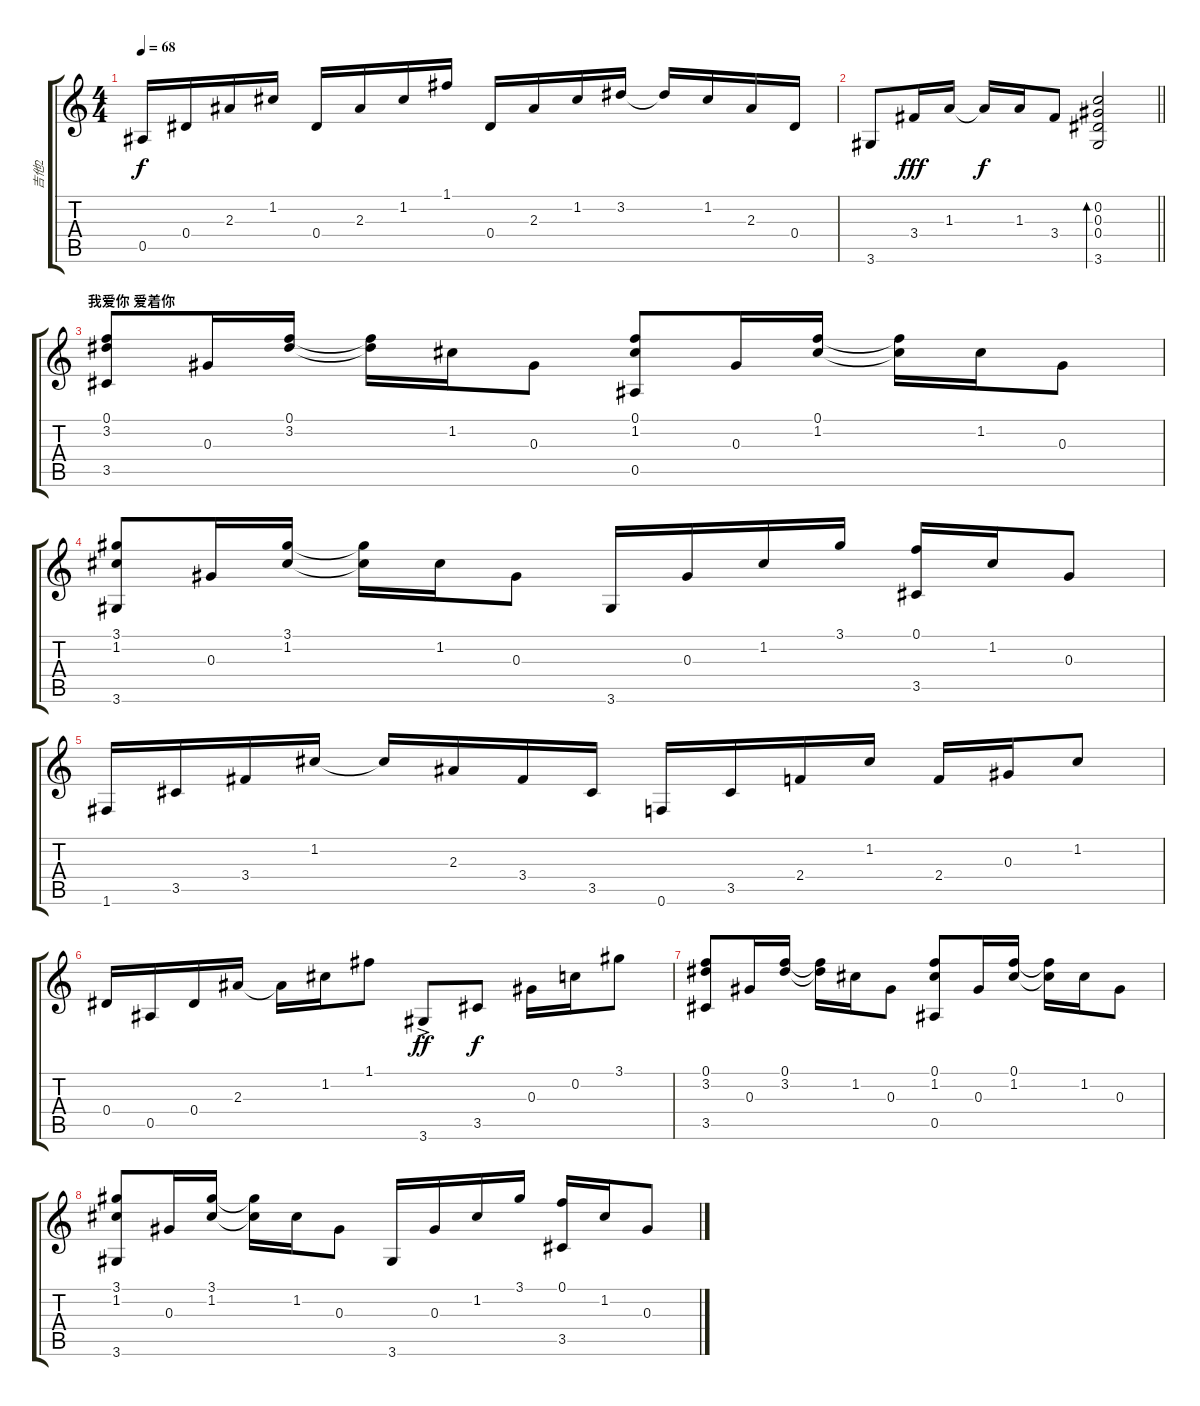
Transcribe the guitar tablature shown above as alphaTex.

\track ("吉他2" "吉他2") {instrument acousticguitarsteel}
\staff {score tabs}
\tuning (F4 C4 Ab3 Eb3 Bb2 F2) {hide}
\ts (4 4)
\tempo 68
\clef g2
\ks c
0.5.16{dy f} 0.4.16 2.3.16 1.2.16 0.4.16 2.3.16 1.2.16 1.1.16 0.4.16 2.3.16 1.2.16 3.2.16 3.2{t}.16 1.2.16 2.3.16 0.4.16 |
\barLineRight lightlight
3.6.8 3.4.16{dy fff} 1.3.16 1.3{t}.16{dy f} 1.3.16 3.4.8 (0.2 0.3 0.4 3.6).2{bd 120} |
\section ("" "我爱你 爱着你")
(0.1 3.2 3.5).8 0.3.16 (0.1 3.2).16 (0.1{t} 3.2{t}).16 1.2.16 0.3.8 (0.1 1.2 0.5).8 0.3.16 (0.1 1.2).16 (0.1{t} 1.2{t}).16 1.2.16 0.3.8 |
(3.1 1.2 3.6).8 0.3.16 (3.1 1.2).16 (3.1{t} 1.2{t}).16 1.2.16 0.3.8 3.6.16 0.3.16 1.2.16 3.1.16 (0.1 3.5).16 1.2.16 0.3.8 |
1.6.16 3.5.16 3.4.16 1.2.16 1.2{t}.16 2.3.16 3.4.16 3.5.16 0.6.16 3.5.16 2.4.16 1.2.16 2.4.16 0.3.16 1.2.8 |
0.4.16 0.5.16 0.4.16 2.3.16 2.3{t}.16 1.2.16 1.1.8 3.6{ac}.8{dy ff} 3.5.8{dy f} 0.3.16 0.2.16 3.1.8 |
(0.1 3.2 3.5).8 0.3.16 (0.1 3.2).16 (0.1{t} 3.2{t}).16 1.2.16 0.3.8 (0.1 1.2 0.5).8 0.3.16 (0.1 1.2).16 (0.1{t} 1.2{t}).16 1.2.16 0.3.8 |
(3.1 1.2 3.6).8 0.3.16 (3.1 1.2).16 (3.1{t} 1.2{t}).16 1.2.16 0.3.8 3.6.16 0.3.16 1.2.16 3.1.16 (0.1 3.5).16 1.2.16 0.3.8
